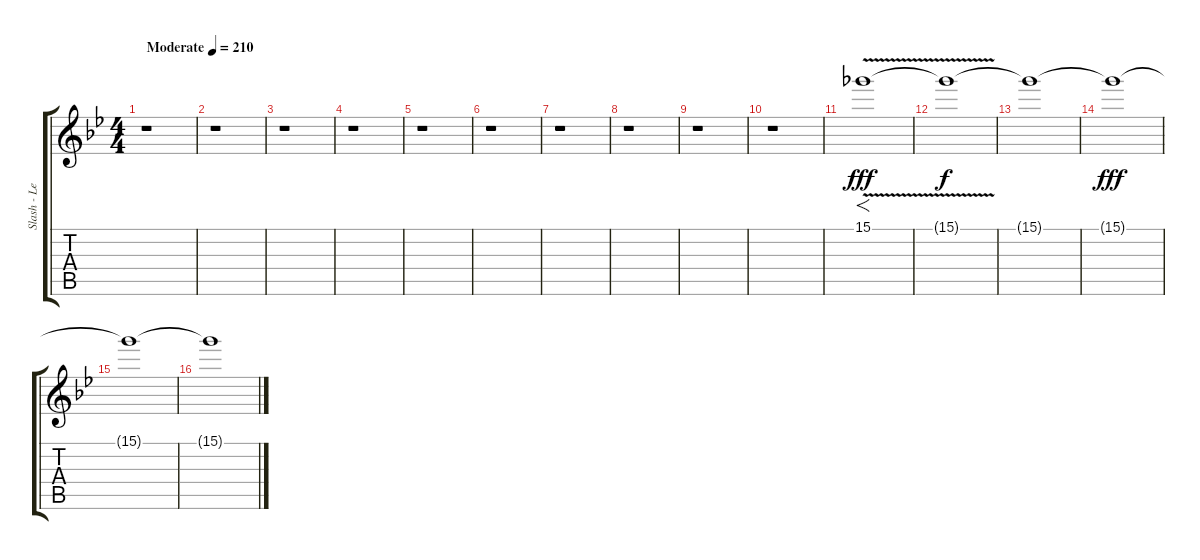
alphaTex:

\track ("Slash - Lead Guitar" "Slash - Le") {instrument distortionguitar}
\staff {score tabs}
\tuning (Eb4 Bb3 Gb3 Db3 Ab2 Eb2) {hide}
\ts (4 4)
\tempo (210 "Moderate")
\clef g2
\ks bb
r.1{dy fff instrument distortionguitar} |
r.1 |
r.1 |
r.1 |
r.1 |
r.1 |
r.1 |
r.1 |
r.1 |
r.1 |
15.1{v}.1{f} |
15.1{t}.1{dy f} |
15.1{t}.1 |
15.1{t}.1{dy fff} |
15.1{t}.1 |
15.1{t}.1
